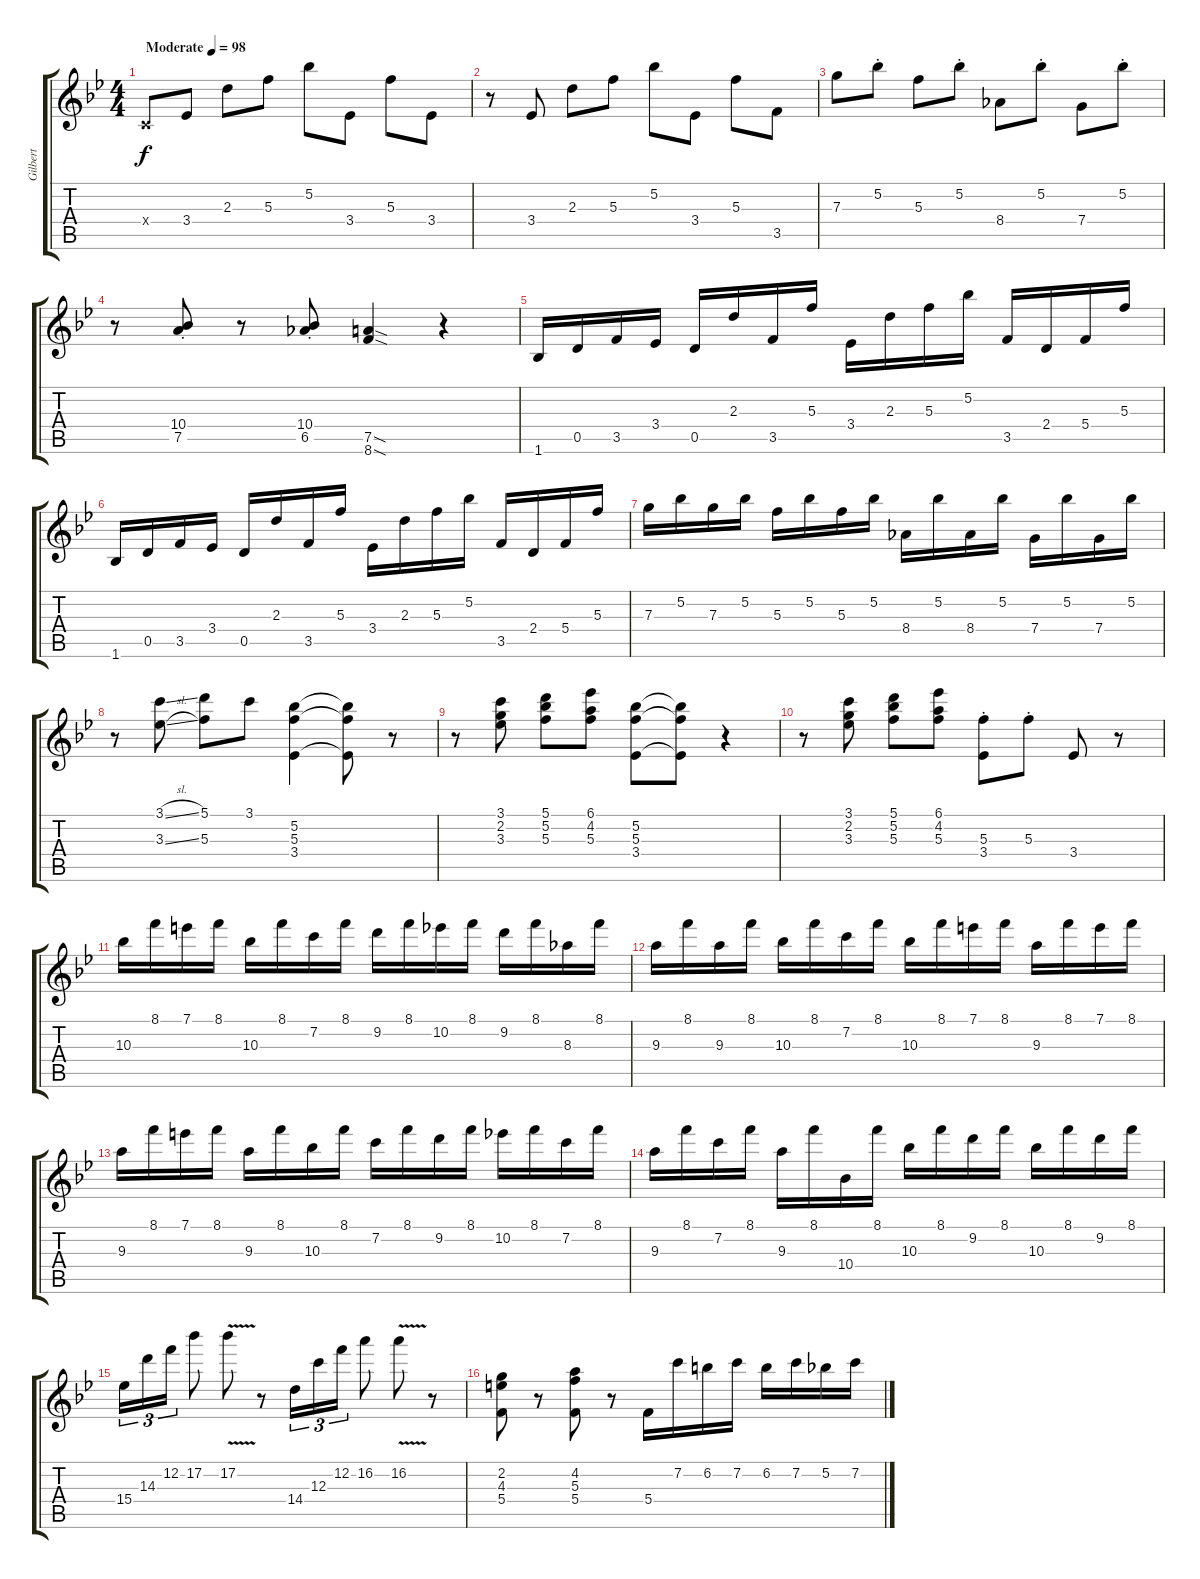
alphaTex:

\track ("Gilbert" "Gilbert") {instrument overdrivenguitar}
\staff {score tabs}
\tuning (A4 F4 C4 C3 D3 A2) {hide}
\ts (4 4)
\tempo (98 "Moderate")
\clef g2
\ks bb
0.4{x}.8{dy f instrument overdrivenguitar} 3.4.8 2.3.8 5.3.8 5.2.8 3.4.8 5.3.8 3.4.8 |
r.8 3.4.8 2.3.8 5.3.8 5.2.8 3.4.8 5.3.8 3.5.8 |
7.3.8 5.2{st}.8 5.3.8 5.2{st}.8 8.4.8 5.2{st}.8 7.4.8 5.2{st}.8 |
r.8 (10.4 7.5{st}).8 r.8 (10.4 6.5{st}).8 (7.5{sod} 8.6{sod}).4 r.4 |
1.6.16 0.5.16 3.5.16 3.4.16 0.5.16 2.3.16 3.5.16 5.3.16 3.4.16 2.3.16 5.3.16 5.2.16 3.5.16 2.4.16 5.4.16 5.3.16 |
1.6.16 0.5.16 3.5.16 3.4.16 0.5.16 2.3.16 3.5.16 5.3.16 3.4.16 2.3.16 5.3.16 5.2.16 3.5.16 2.4.16 5.4.16 5.3.16 |
7.3.16 5.2.16 7.3.16 5.2.16 5.3.16 5.2.16 5.3.16 5.2.16 8.4.16 5.2.16 8.4.16 5.2.16 7.4.16 5.2.16 7.4.16 5.2.16 |
r.8 (3.1{sl} 3.3{sl}).8 (5.1 5.3).8 3.1.8 (5.2 5.3 3.4).4 (5.2{t} 5.3{t} 3.4{t}).8 r.8 |
r.8 (3.1 2.2 3.3).8 (5.1 5.2 5.3).8 (6.1 4.2 5.3).8 (5.2 5.3 3.4).8 (5.2{t} 5.3{t} 3.4{t}).8 r.4 |
r.8 (3.1 2.2 3.3).8 (5.1 5.2 5.3).8 (6.1 4.2 5.3).8 (5.3 3.4{st}).8 5.3{st}.8 3.4.8 r.8 |
10.3.16 8.1.16 7.1.16 8.1.16 10.3.16 8.1.16 7.2.16 8.1.16 9.2.16 8.1.16 10.2.16 8.1.16 9.2.16 8.1.16 8.3.16 8.1.16 |
9.3.16 8.1.16 9.3.16 8.1.16 10.3.16 8.1.16 7.2.16 8.1.16 10.3.16 8.1.16 7.1.16 8.1.16 9.3.16 8.1.16 7.1.16 8.1.16 |
9.3.16 8.1.16 7.1.16 8.1.16 9.3.16 8.1.16 10.3.16 8.1.16 7.2.16 8.1.16 9.2.16 8.1.16 10.2.16 8.1.16 7.2.16 8.1.16 |
9.3.16 8.1.16 7.2.16 8.1.16 9.3.16 8.1.16 10.4.16 8.1.16 10.3.16 8.1.16 9.2.16 8.1.16 10.3.16 8.1.16 9.2.16 8.1.16 |
15.4.16{tu (3 2)} 14.3.16{tu (3 2)} 12.2.16{tu (3 2)} 17.2.8 17.2{v}.8 r.8 14.4.16{tu (3 2)} 12.3.16{tu (3 2)} 12.2.16{tu (3 2)} 16.2.8 16.2{v}.8 r.8 |
(2.2 4.3 5.4).8 r.8 (4.2 5.3 5.4).8 r.8 5.4.16 7.2.16 6.2.16 7.2.16 6.2.16 7.2.16 5.2.16 7.2.16
